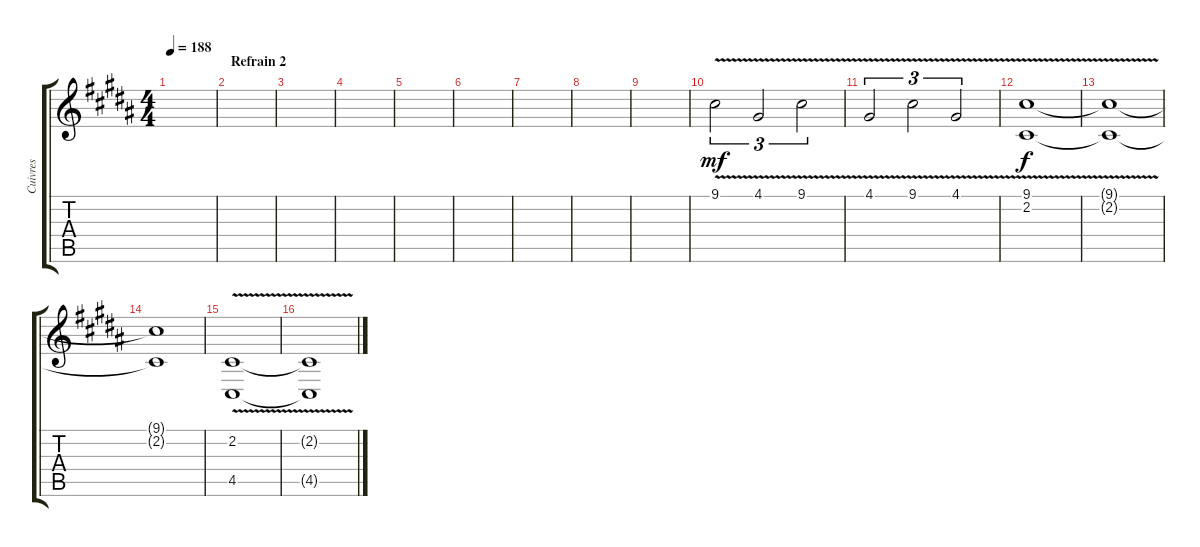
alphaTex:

\track ("Cuivres" "Cuivres") {instrument altosax}
\staff {score tabs}
\tuning (E4 B3 G3 D3 A2 E2) {hide}
\ts (4 4)
\tempo 188
\clef g2
\ks b
|
\section ("" "Refrain 2")
|
|
|
|
|
|
|
|
9.1{v}.2{tu (3 2) dy mf volume 16 instrument altosax} 4.1{v}.2{tu (3 2)} 9.1{v}.2{tu (3 2)} |
4.1{v}.2{tu (3 2)} 9.1{v}.2{tu (3 2)} 4.1{v}.2{tu (3 2)} |
(9.1{v} 2.2).1{dy f} |
(9.1{t} 2.2{t}).1 |
(9.1{t} 2.2{t}).1 |
(2.2 4.5{v}).1 |
(2.2{t} 4.5{t}).1
